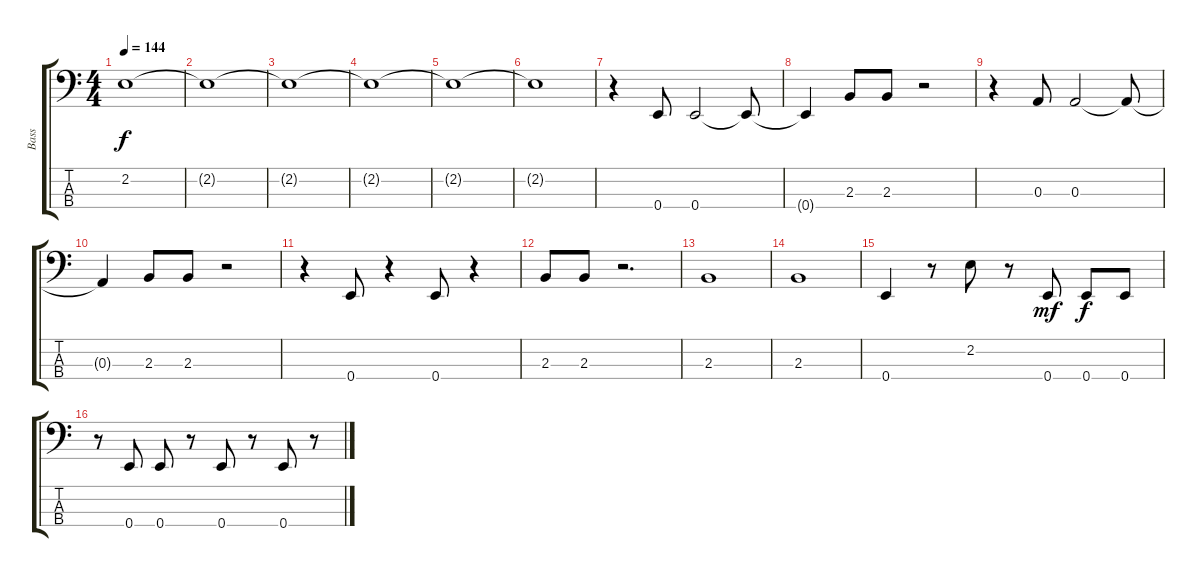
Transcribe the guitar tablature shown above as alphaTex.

\track ("Bass" "Bass") {instrument electricbassfinger}
\staff {score tabs}
\tuning (G2 D2 A1 E1) {hide}
\ts (4 4)
\tempo 144
\clef f4
\ks c
2.2{t}.1{dy f} |
2.2{t}.1 |
2.2{t}.1 |
2.2{t}.1 |
2.2{t}.1 |
2.2{t}.1 |
r.4 0.4.8 0.4.2 0.4{t}.8 |
0.4{t}.4 2.3.8 2.3.8 r.2 |
r.4 0.3.8 0.3.2 0.3{t}.8 |
0.3{t}.4 2.3.8 2.3.8 r.2 |
r.4 0.4.8 r.4 0.4.8 r.4 |
2.3.8 2.3.8 r.2{d} |
2.3.1 |
2.3.1 |
0.4.4 r.8 2.2.8 r.8 0.4.8{dy mf} 0.4.8{dy f} 0.4.8 |
r.8 0.4.8 0.4.8 r.8 0.4.8 r.8 0.4.8 r.8
